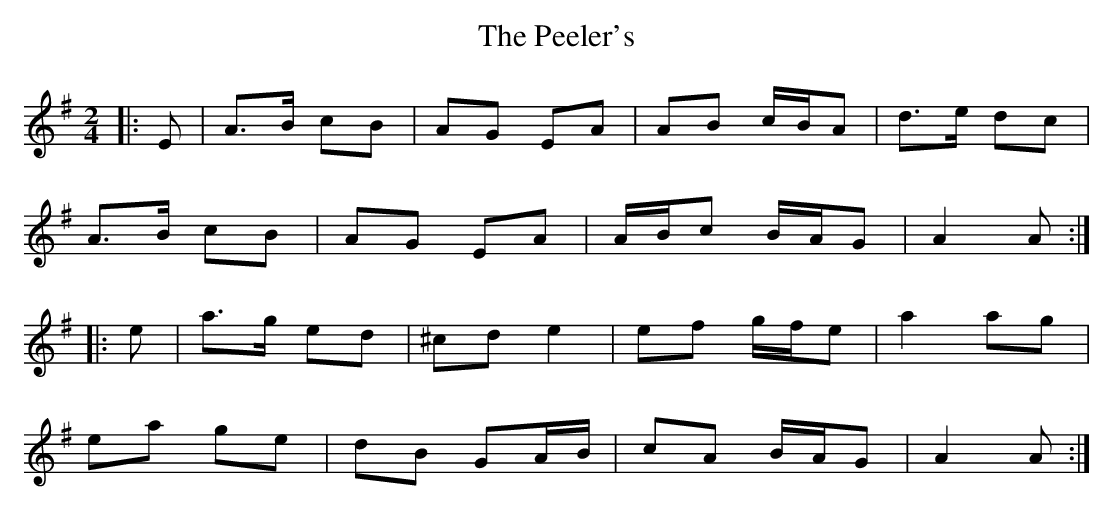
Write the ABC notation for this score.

X:1
T: The Peeler's
M: 2/4
L: 1/8
K: Ador
|:E| A>B cB|AG EA|AB c/B/A|d>e dc|
A>B cB|AG EA|A/B/c B/A/G|A2 A:|
|:e|a>g ed|^cd e2| ef g/f/e|a2 ag|
ea ge|dB GA/B/|cA B/A/G|A2A:|
